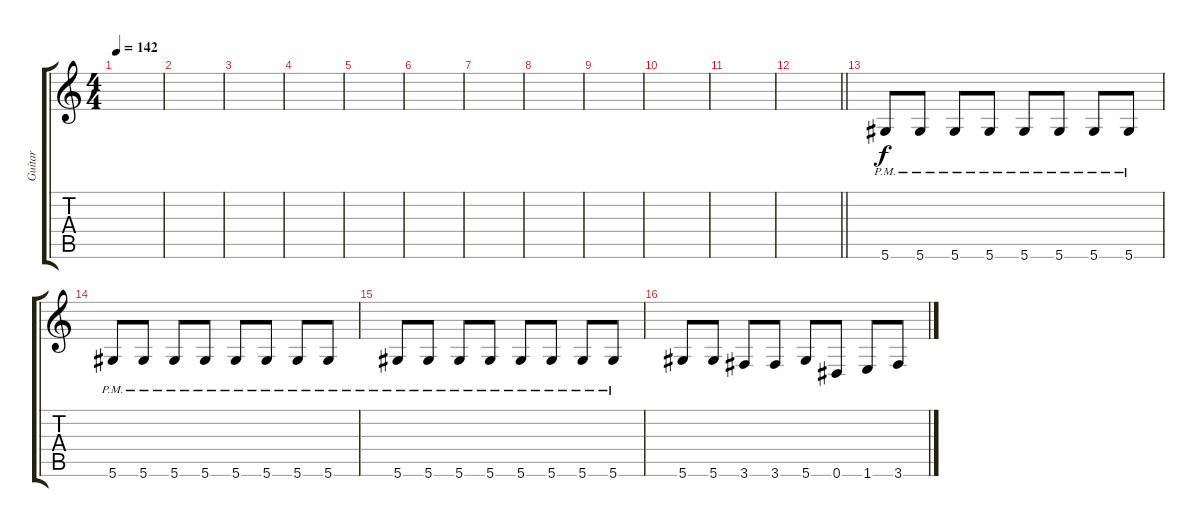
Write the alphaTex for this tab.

\track ("Guitar" "Guitar") {instrument distortionguitar}
\staff {score tabs}
\tuning (Eb4 Bb3 Gb3 Db3 Ab2 Eb2) {hide}
\ts (4 4)
\tempo 142
\clef g2
\ks c
|
|
|
|
|
|
|
|
|
|
|
\barLineRight lightlight
|
\section ("" "")
5.6{pm}.8{instrument distortionguitar} 5.6{pm}.8 5.6{pm}.8 5.6{pm}.8 5.6{pm}.8 5.6{pm}.8 5.6{pm}.8 5.6{pm}.8 |
5.6{pm}.8{instrument distortionguitar} 5.6{pm}.8 5.6{pm}.8 5.6{pm}.8 5.6{pm}.8 5.6{pm}.8 5.6{pm}.8 5.6{pm}.8 |
5.6{pm}.8{instrument distortionguitar} 5.6{pm}.8 5.6{pm}.8 5.6{pm}.8 5.6{pm}.8 5.6{pm}.8 5.6{pm}.8 5.6{pm}.8 |
5.6.8 5.6.8 3.6.8 3.6.8 5.6.8 0.6.8 1.6.8 3.6.8
